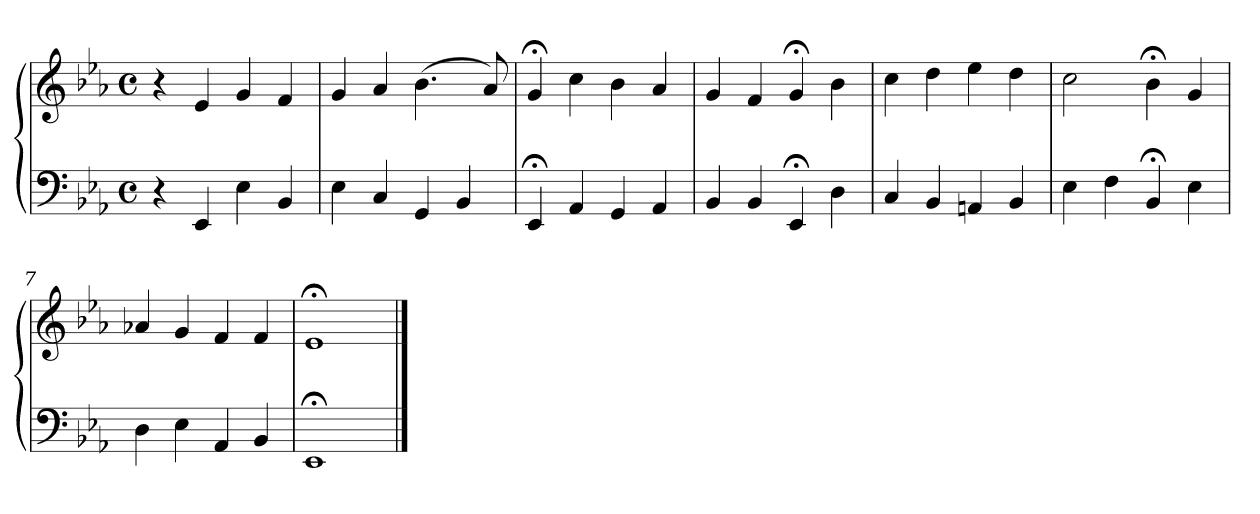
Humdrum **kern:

**kern	**kern
*part1	*part1
*staff2	*staff1
*clefF4	*clefG2
*k[b-e-a-]	*k[b-e-a-]
*M4/4	*M4/4
*met(c)	*met(c)
=1	=1
4r	4r
4EE-	4e-
4E-	4g
4BB-	4f
=2	=2
4E-	4g
4C	4a-
4GG	(4.b-
4BB-	.
.	8a-)
=3	=3
4EE-;<	4g;<
4AA-	4cc
4GG	4b-
4AA-	4a-
=4	=4
4BB-	4g
4BB-	4f
4EE-;<	4g;<
4D	4b-
=5	=5
4C	4cc
4BB-	4dd
4AAn	4ee-
4BB-	4dd
=6	=6
4E-	2cc
4F	.
4BB-;<	4b-;<
4E-	4g
!!LO:LB:g=z
=7	=7
4D	4a-X
4E-	4g
4AA-	4f
4BB-	4f
=8	=8
1EE-;<	1e-;<
==	==
*-	*-
